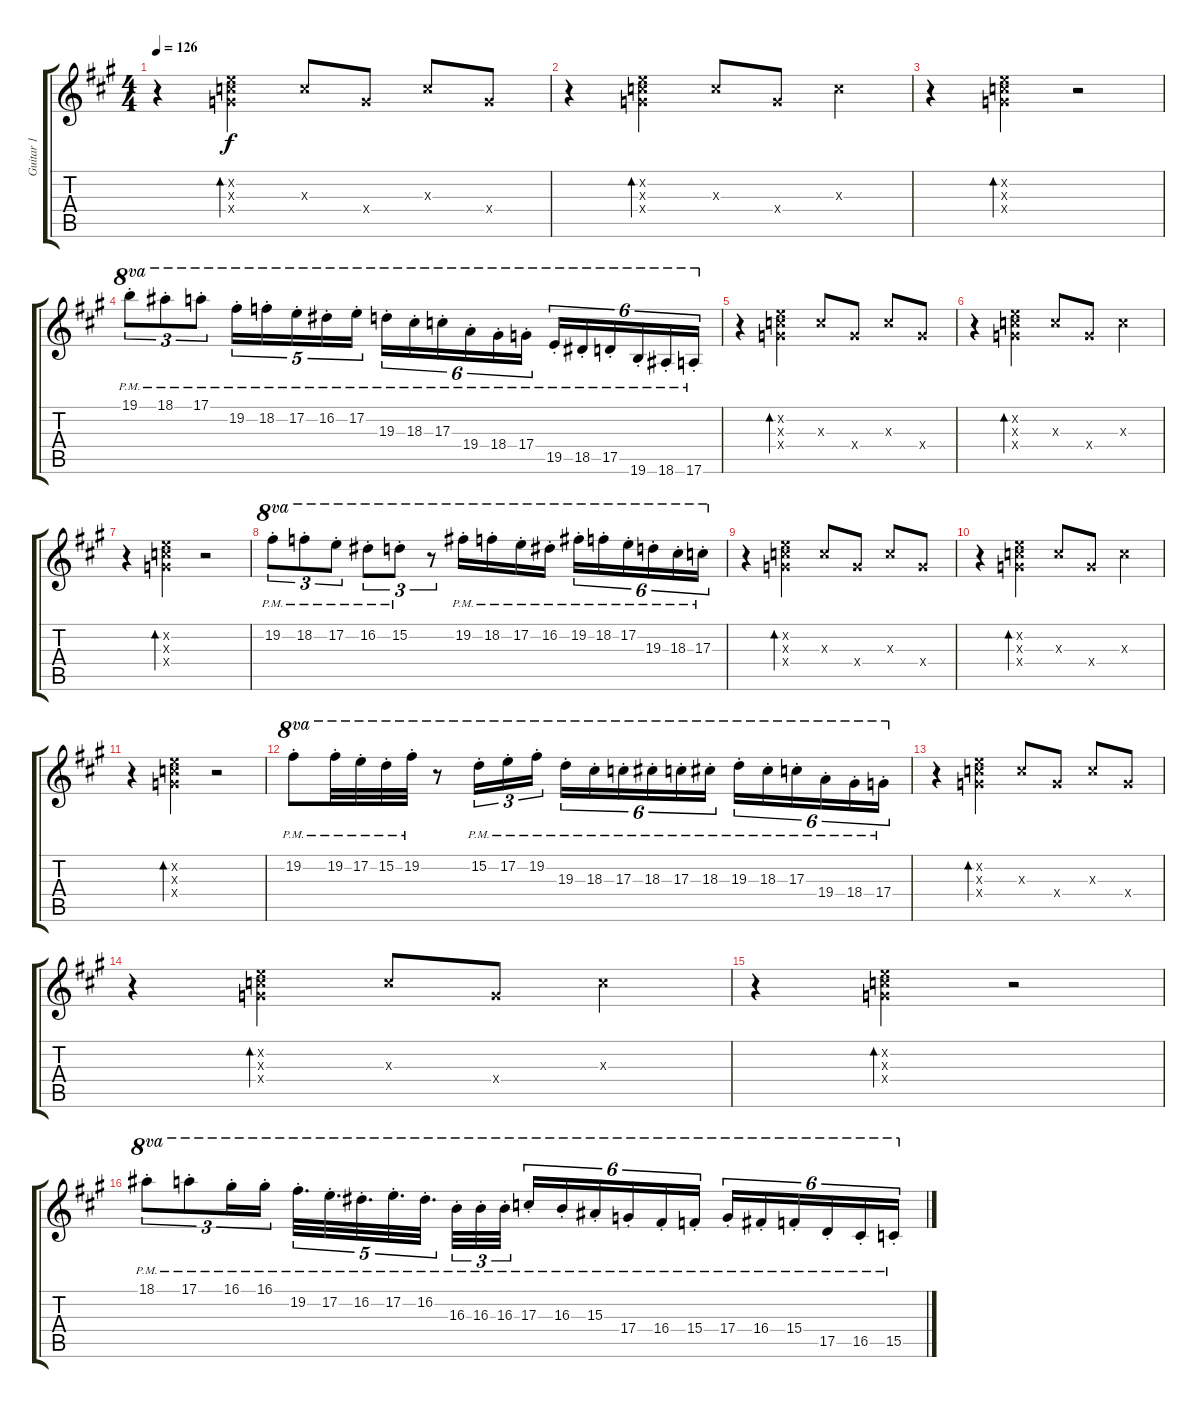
\track ("Guitar 1" "Guitar 1") {instrument electricguitarclean}
\staff {score tabs}
\tuning (E4 B3 G3 D3 A2 E2) {hide}
\ts (4 4)
\tempo 126
\clef g2
\ks a
r.4{dy f} (5.2{x} 5.3{x} 5.4{x}).4{bd 240} 5.3{x}.8 5.4{x}.8 5.3{x}.8 5.4{x}.8 |
r.4 (5.2{x} 5.3{x} 5.4{x}).4{bd 240} 5.3{x}.8 5.4{x}.8 5.3{x}.4 |
r.4 (5.2{x} 5.3{x} 5.4{x}).4{bd 240} r.2 |
19.1{pm st}.8{tu (3 2) ot 8va} 18.1{pm st}.8{tu (3 2) ot 8va} 17.1{pm st}.8{tu (3 2) ot 8va} 19.2{pm st}.16{tu (5 4) ot 8va} 18.2{pm st}.16{tu (5 4) ot 8va} 17.2{pm st}.16{tu (5 4) ot 8va} 16.2{pm st}.16{tu (5 4) ot 8va} 17.2{pm st}.16{tu (5 4) ot 8va} 19.3{pm st}.16{tu (6 4) ot 8va} 18.3{pm st}.16{tu (6 4) ot 8va} 17.3{pm st}.16{tu (6 4) ot 8va} 19.4{pm st}.16{tu (6 4) ot 8va} 18.4{pm st}.16{tu (6 4) ot 8va} 17.4{pm st}.16{tu (6 4) ot 8va} 19.5{pm st}.16{tu (6 4) ot 8va} 18.5{pm st}.16{tu (6 4) ot 8va} 17.5{pm st}.16{tu (6 4) ot 8va} 19.6{pm st}.16{tu (6 4) ot 8va} 18.6{pm st}.16{tu (6 4) ot 8va} 17.6{pm st}.16{tu (6 4) ot 8va} |
r.4 (5.2{x} 5.3{x} 5.4{x}).4{bd 240} 5.3{x}.8 5.4{x}.8 5.3{x}.8 5.4{x}.8 |
r.4 (5.2{x} 5.3{x} 5.4{x}).4{bd 240} 5.3{x}.8 5.4{x}.8 5.3{x}.4 |
r.4 (5.2{x} 5.3{x} 5.4{x}).4{bd 240} r.2 |
19.2{pm st}.8{tu (3 2) ot 8va} 18.2{pm st}.8{tu (3 2) ot 8va} 17.2{pm st}.8{tu (3 2) ot 8va} 16.2{pm st}.8{tu (3 2) ot 8va} 15.2{pm st}.8{tu (3 2) ot 8va} r.8{tu (3 2) ot 8va} 19.2{pm st}.16{ot 8va} 18.2{pm st}.16{ot 8va} 17.2{pm st}.16{ot 8va} 16.2{pm st}.16{ot 8va} 19.2{pm st}.16{tu (6 4) ot 8va} 18.2{pm st}.16{tu (6 4) ot 8va} 17.2{pm st}.16{tu (6 4) ot 8va} 19.3{pm st}.16{tu (6 4) ot 8va} 18.3{pm st}.16{tu (6 4) ot 8va} 17.3{pm st}.16{tu (6 4) ot 8va} |
r.4 (5.2{x} 5.3{x} 5.4{x}).4{bd 240} 5.3{x}.8 5.4{x}.8 5.3{x}.8 5.4{x}.8 |
r.4 (5.2{x} 5.3{x} 5.4{x}).4{bd 240} 5.3{x}.8 5.4{x}.8 5.3{x}.4 |
r.4 (5.2{x} 5.3{x} 5.4{x}).4{bd 240} r.2 |
19.2{pm st}.8{ot 8va} 19.2{pm st}.32{ot 8va} 17.2{pm st}.32{ot 8va} 15.2{pm st}.32{ot 8va} 19.2{pm st}.32{ot 8va} r.8{ot 8va} 15.2{pm st}.16{tu (3 2) ot 8va} 17.2{pm st}.16{tu (3 2) ot 8va} 19.2{pm st}.16{tu (3 2) ot 8va} 19.3{pm st}.16{tu (6 4) ot 8va} 18.3{pm st}.16{tu (6 4) ot 8va} 17.3{pm st}.16{tu (6 4) ot 8va} 18.3{pm st}.16{tu (6 4) ot 8va} 17.3{pm st}.16{tu (6 4) ot 8va} 18.3{pm st}.16{tu (6 4) ot 8va} 19.3{pm st}.16{tu (6 4) ot 8va} 18.3{pm st}.16{tu (6 4) ot 8va} 17.3{pm st}.16{tu (6 4) ot 8va} 19.4{pm st}.16{tu (6 4) ot 8va} 18.4{pm st}.16{tu (6 4) ot 8va} 17.4{pm st}.16{tu (6 4) ot 8va} |
r.4 (5.2{x} 5.3{x} 5.4{x}).4{bd 240} 5.3{x}.8 5.4{x}.8 5.3{x}.8 5.4{x}.8 |
r.4 (5.2{x} 5.3{x} 5.4{x}).4{bd 240} 5.3{x}.8 5.4{x}.8 5.3{x}.4 |
r.4 (5.2{x} 5.3{x} 5.4{x}).4{bd 240} r.2 |
18.1{pm st}.8{tu (3 2) ot 8va} 17.1{pm st}.8{tu (3 2) ot 8va} 16.1{pm st}.16{tu (3 2) ot 8va} 16.1{pm st}.16{tu (3 2) ot 8va} 19.2{pm st}.32{d tu (5 4) ot 8va} 17.2{pm st}.32{d tu (5 4) ot 8va} 16.2{pm st}.32{d tu (5 4) ot 8va} 17.2{pm st}.32{d tu (5 4) ot 8va} 16.2{pm st}.32{d tu (5 4) ot 8va} 16.3{pm st}.32{tu (3 2) ot 8va} 16.3{pm st}.32{tu (3 2) ot 8va} 16.3{pm st}.32{tu (3 2) ot 8va} 17.3{pm st}.16{tu (6 4) ot 8va} 16.3{pm st}.16{tu (6 4) ot 8va} 15.3{pm st}.16{tu (6 4) ot 8va} 17.4{pm st}.16{tu (6 4) ot 8va} 16.4{pm st}.16{tu (6 4) ot 8va} 15.4{pm st}.16{tu (6 4) ot 8va} 17.4{pm st}.16{tu (6 4) ot 8va} 16.4{pm st}.16{tu (6 4) ot 8va} 15.4{pm st}.16{tu (6 4) ot 8va} 17.5{pm st}.16{tu (6 4) ot 8va} 16.5{pm st}.16{tu (6 4) ot 8va} 15.5{pm st}.16{tu (6 4) ot 8va}
